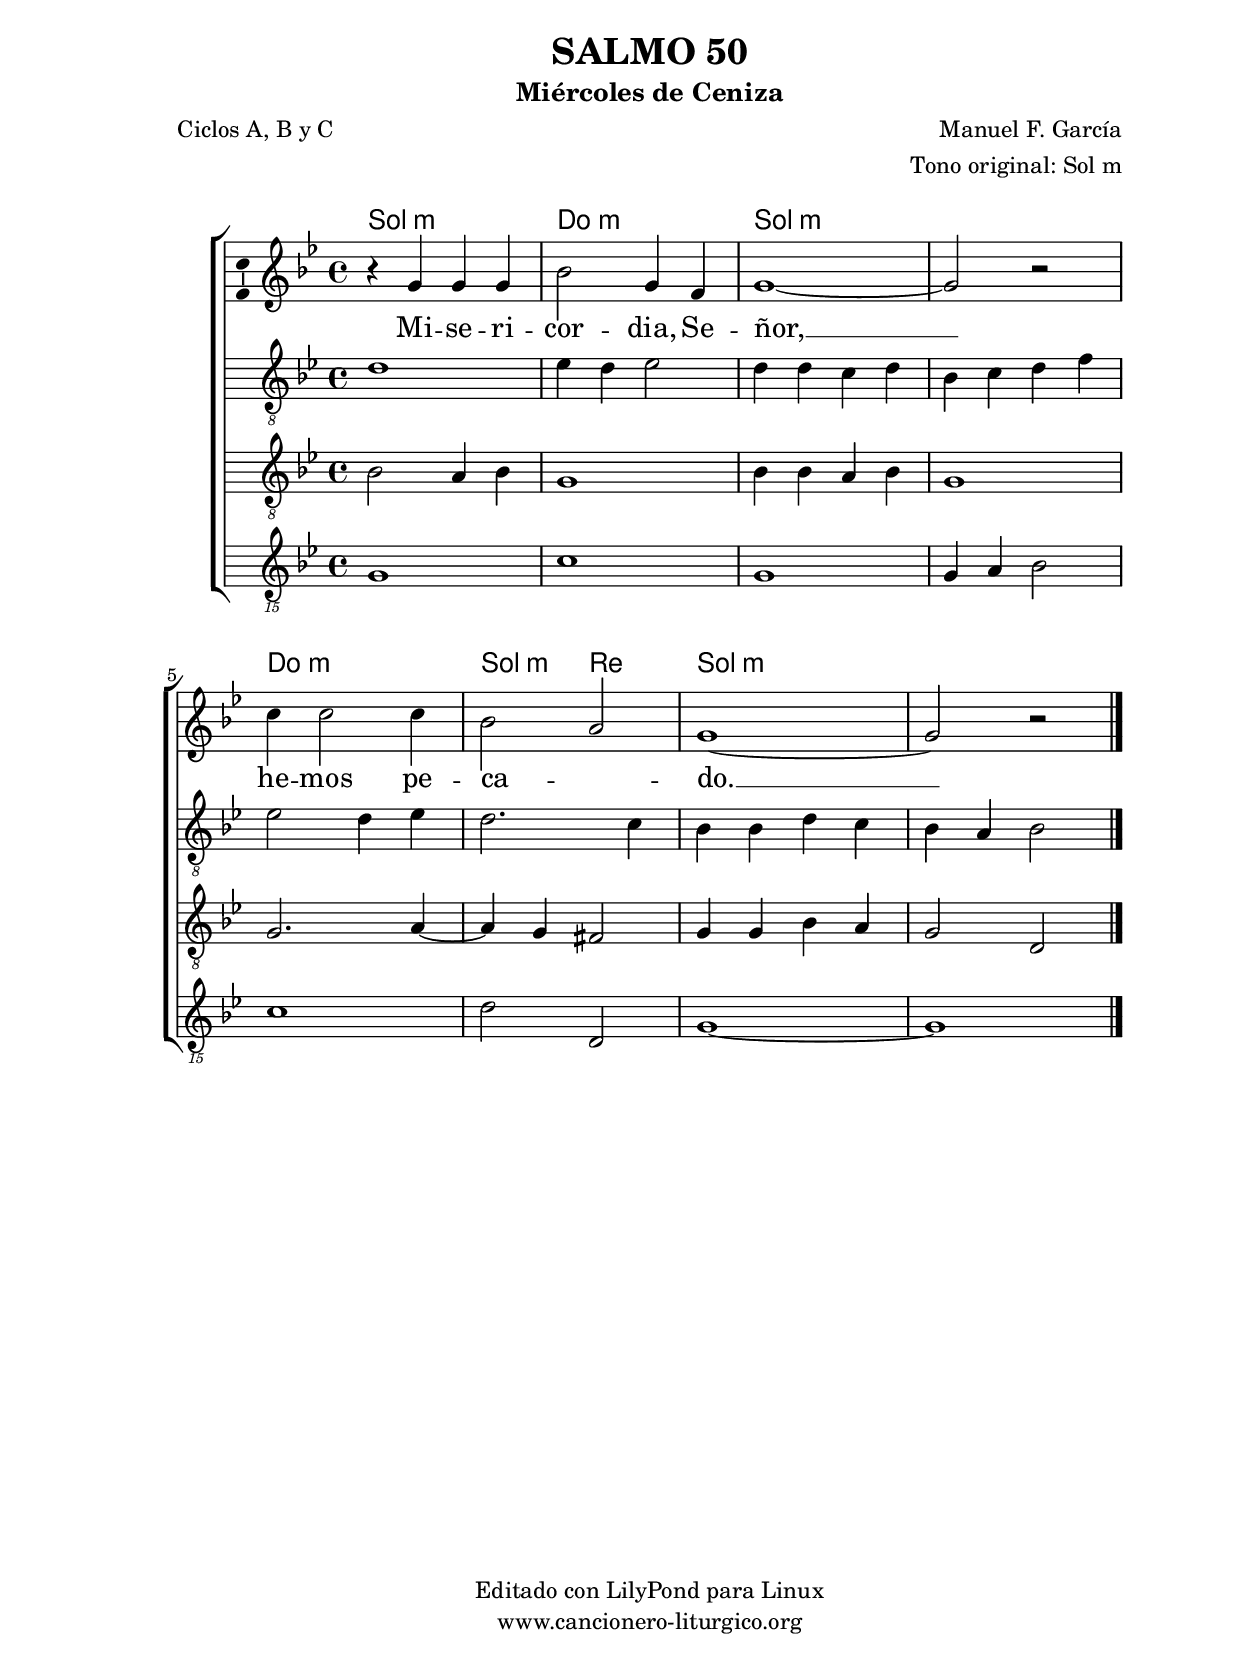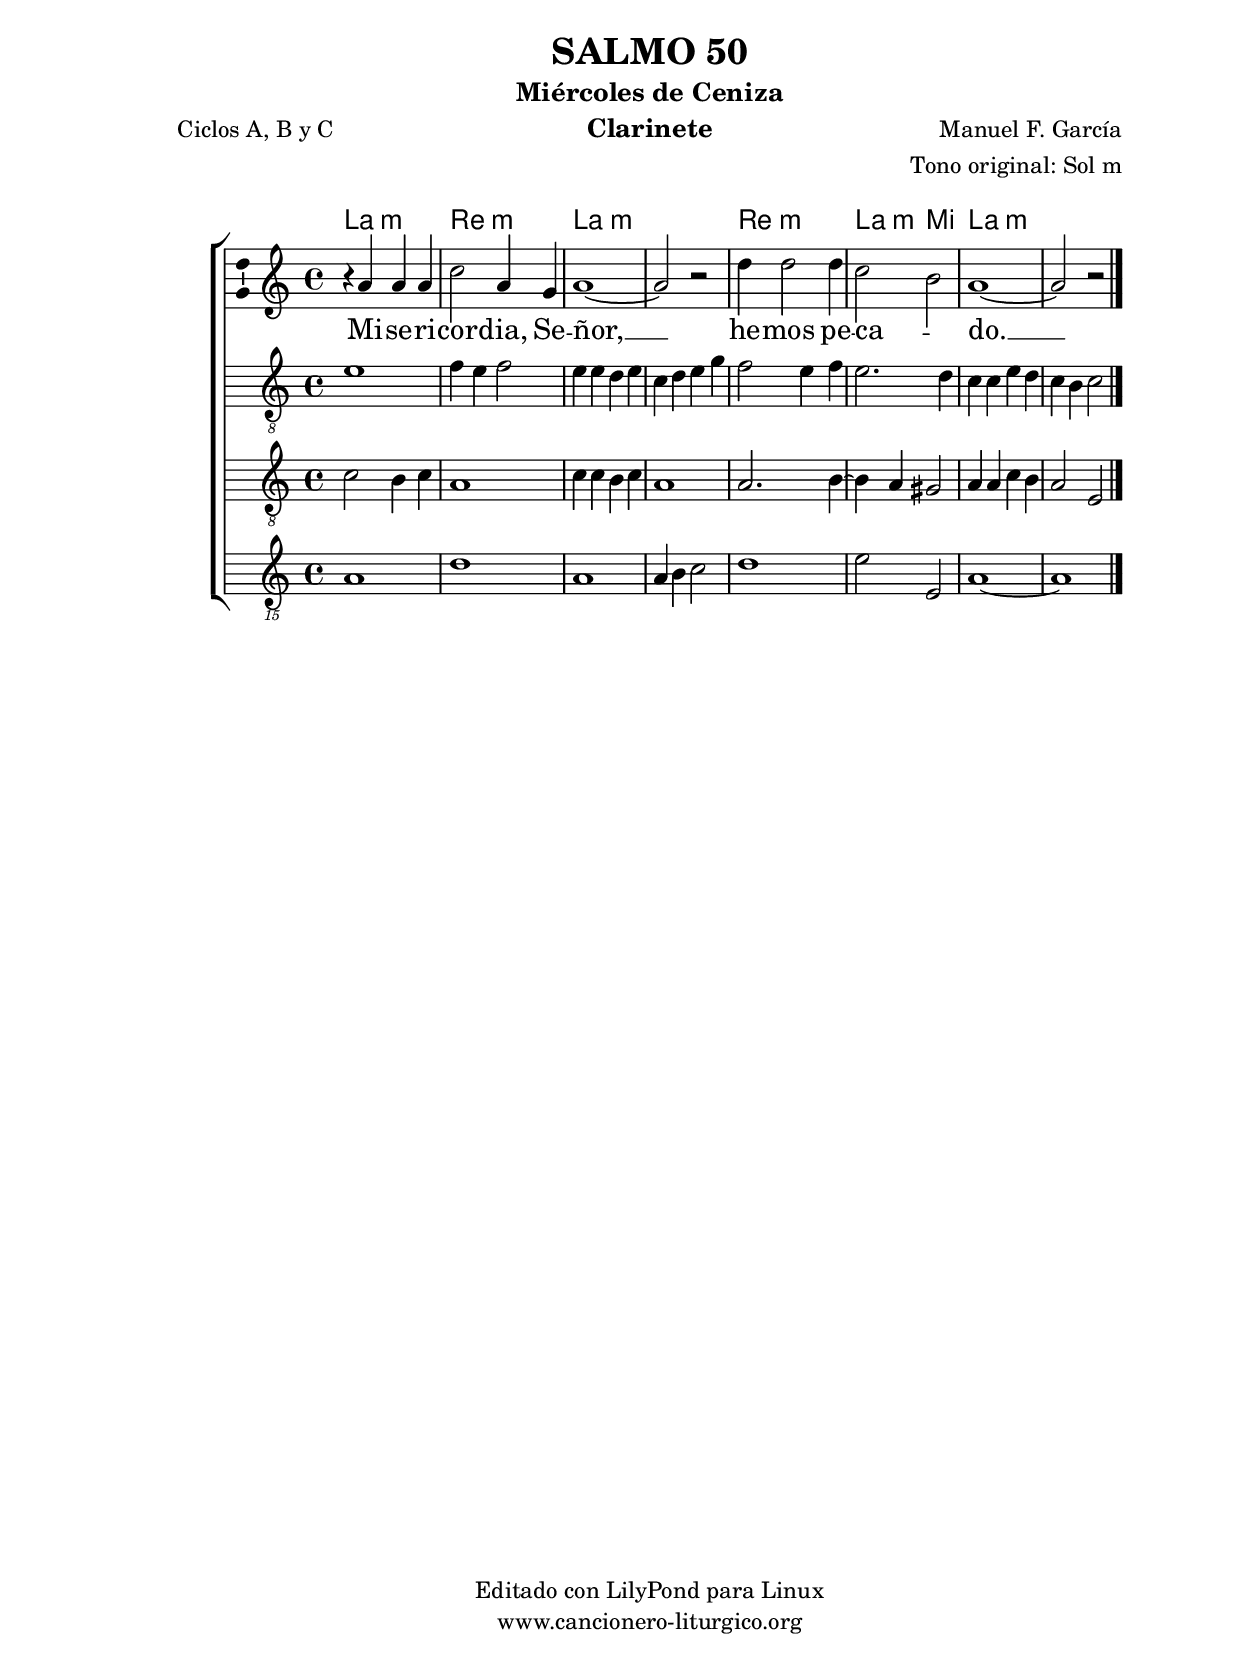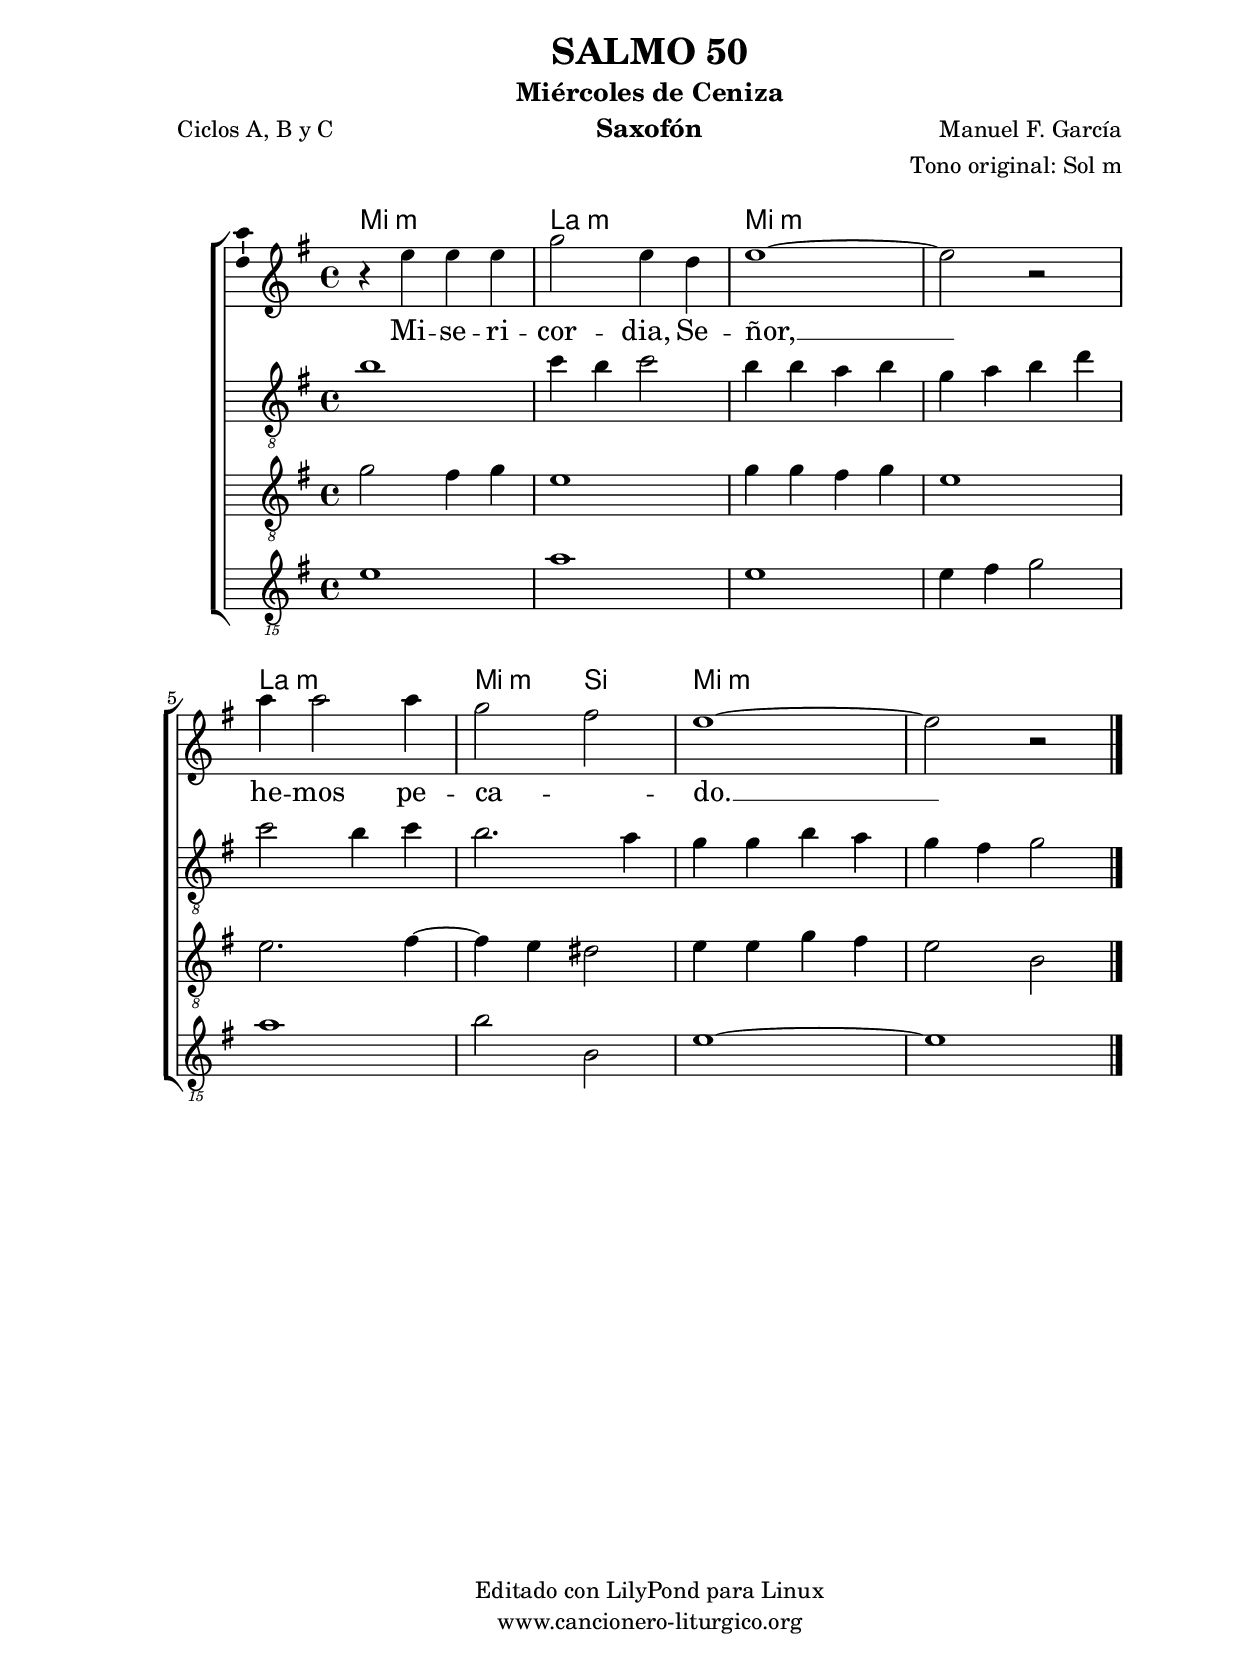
%
%para convertir .midi en .wav:
%timidity filename.midi -Ow -o finename.wav
%
%
%Para convertir de .wav a .mp3:
%lame -h -m j filename.wav
%
%
%para escuchar el midi:
%timidity nombrefichero.midi
%


%versión de lilypond para la que se ha escrito esta partitura:
\version "2.16.0"

	%Tamaño papel
	#(set-default-paper-size "a4")
	%Tamaño partitura
	#(set-global-staff-size 20)
	%No responde al pulsar sobre una nota
	#(ly:set-option 'point-and-click #f)

%parámetros del encabezamiento:
\header {
	title = "SALMO 50"
	subtitle = "Miércoles de Ceniza"
	composer = "Manuel F. García"
	poet = "Ciclos A, B y C"
	meter = ""
	arranger = "Tono original: Sol m"
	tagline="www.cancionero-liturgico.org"
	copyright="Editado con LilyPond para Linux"
	}

%parámetros asociados al papel:
\paper  {
	oddHeaderMarkup = \markup {\fill-line { \on-the-fly #not-first-page \fromproperty #'header:title \on-the-fly #not-first-page \fromproperty #'header:composer }}
	evenHeaderMarkup = \markup {\fill-line { \fromproperty #'header:composer \fromproperty #'header:title }}
	#(set-paper-size "a4")
	print-page-number = ##f
	first-page-number = 1
	print-first-page-number = ##f
%	head-separation = 3.0 \cm
	top-margin = 2.0 \cm
	bottom-margin = 0.5\cm
%%%	bottom-margin = -1.0\cm
	left-margin = 3.0 \cm
	line-width = 16.0 \cm 
	indent = 8\mm
	interscoreline = 2.\mm
	between-system-space = 15\mm
%	para que las partituras no llenen la hoja:
	ragged-bottom = ##t
%	idem para la última hoja:
	ragged-last-bottom = ##f
%	para que las partituras llenen el ancho del papel:
	ragged-last = ##f
	after-title-space = 2.5 \cm
%page-count=1
%system-count=8

	%Flexible Vertical Spacing
%	markup-markup-spacing =
%	#'((basic-distance . 15) (minimum-distance . 15) (padding . 3))
	markup-system-spacing =
	#'((basic-distance . 15) (minimum-distance . 15) (padding . 3))
	system-system-spacing =
	#'((basic-distance . 15) (minimum-distance . 15) (padding . 3))
	score-system-spacing =
	#'((basic-distance . 15) (minimum-distance . 15) (padding . 5))
%	top-system-spacing = % header
%	#'((basic-distance . 8) (minimum-distance . 0) (padding . 3))
%	top-markup-spacing =
%	#'((basic-distance . 20) (minimum-distance . 20) (padding . 3))
	last-bottom-spacing = % footer
	#'((basic-distance . 5) (minimum-distance . 5) (padding . 3))
%	score-markup-spacing =
%	#'((basic-distance . 16) (minimum-distance . 13) (padding . 3))

	}


%parámetros que afectan a toda la partitura:
global =  {
	%clave de sol (G):
	\clef G
	%armadura:
%	\transpose a c'
	\key g \minor
	\tempo 4=140
	\set Score.tempoHideNote = ##t
	}


acordes = {
	\italianChords
	\chordmode {
%	\transpose a c'
{
g1:m c:m g:m g:m c:m g2:m d g1:m s
	}
	}
}


melodia = 
%	\transpose a c'
{
	\relative c''{
	\time 4/4

r4 g4 g g
bes2 g4 f
g1~
g2 r2
c4 c2 c4
bes2 a
g1~
g2 r2

	\bar "|."
	}
	}

melodiados = 
%	\transpose a c'
{
	\relative c'{
	\time 4/4

\clef "G_8"
d1
ees4 d ees2
d4 d c d
bes4 c d f
ees2 d4 ees
d2. c4
bes4 bes d c
bes4 a bes2

	\bar "|."
	}
	}

melodiatres = 
%	\transpose a c'
{
	\relative c'{
	\time 4/4
%\clef F
\clef "G_8"
bes2 a4 bes g1
bes4 bes a bes
g1
g2. a4~
a4 g fis2
g4 g bes a
g2 d2

	\bar "|."
	}
	}

melodiacuatro = 
%	\transpose a c'
{
	\relative c{
	\time 4/4
%\clef F
\clef "G_15"
g1
c1
g1
g4 a bes2
c1
d2 d,
g1~
g1

	\bar "|."
	}
	}

texto = \lyricmode {
Mi -- se -- ri -- cor -- dia, Se -- ñor, __ he -- mos pe -- ca -- _ do. __
	}


acordesStaff = \context ChordNames = acordesStaff <<
	\set chordChanges = ##t
	\acordes
	>>


vozStaff = \context Voice = vozStaff
\with {\consists "Ambitus_engraver"}
<<
%	\set Staff.instrumentName = ""
%	\set Staff.shortInstrumentName = ""
%	\set Staff.midiInstrument = #"clarinet"
%	\set Staff.midiInstrument = #"cello"
%	\set Staff.midiInstrument = #"flute"
	\set Staff.midiInstrument = #"electric guitar (jazz)"
%	\set Staff.midiInstrument = #"english horn"
%	\set Staff.midiInstrument = #"violin"
%	\set Staff.midiInstrument = #"glockenspiel"
	\set Staff.midiMinimumVolume = #0.7
	\set Staff.midiMaximumVolume = #0.9
	\global
	\melodia
	>>

vozdosStaff = \context Voice = vozdosStaff
<<
%	\set Staff.instrumentName = "Clarinete 1"
%	\set Staff.shortInstrumentName = "C"
	\override Staff.StaffSymbol #'staff-space = #(magstep -0.35)
	\set Staff.midiInstrument = #"english horn"
	\set Staff.midiMinimumVolume = #0.4
	\set Staff.midiMaximumVolume = #0.5
	\global
	\melodiados
	>>

voztresStaff = \context Voice = voztresStaff
<<
%	\set Staff.instrumentName = "Saxofón"
%	\set Staff.shortInstrumentName = "S"
	\override Staff.StaffSymbol #'staff-space = #(magstep -0.35)
	\set Staff.midiInstrument = #"violin"
	\set Staff.midiMinimumVolume = #0.4
	\set Staff.midiMaximumVolume = #0.5
	\global
	\melodiatres
	>>

vozcuatroStaff = \context Voice = vozcuatroStaff
<<
%	\set Staff.instrumentName = "Saxofón"
%	\set Staff.shortInstrumentName = "S"
	\override Staff.StaffSymbol #'staff-space = #(magstep -0.35)
	\set Staff.midiInstrument = #"violin"
	\set Staff.midiMinimumVolume = #0.4
	\set Staff.midiMaximumVolume = #0.5
	\global
	\melodiacuatro
	>>


textoStaff = \context Lyrics = textoStaff <<
	\lyricsto vozStaff \texto
	>>

\book {
	\score {
		\context ChoirStaff {
%			\override StaffGroup.SystemStartBracket #'collapse-height = #1
%			\override Score.SystemStartBar #'collapse-height = #1
			<<
			\acordesStaff
			\vozStaff
			\textoStaff
			\vozdosStaff
			\voztresStaff
			\vozcuatroStaff
			>>
			}
		\layout {
	    		\context {
				\Lyrics
				\override LyricText #'font-size = #2
				}
	   		 \context {
				\Score
				%fontSize = #3
				\override StaffSymbol #'staff-space = #(magstep +3)
				%\override Beam #'thickness = #0.55
				%\override SpacingSpanner #'spacing-increment = #1.0
				%\override Slur #'height-limit = #1.5
				}
			}
		}
	\score {
		\unfoldRepeats
		\context ChoirStaff {
			<<
			\acordesStaff
			\vozStaff
			\vozdosStaff
			\voztresStaff
			\vozcuatroStaff
			>>
			}
		\midi {
	  		\context {
	  			\Score
				tempoWholesPerMinute = #(ly:make-moment 70 4)
				}
			}
		}
	}

%Partitura para clarinete
#(define output-suffix "C")
\book {
	\header{
		instrument = "Clarinete"
		}
	\score {
		\context ChoirStaff {
%			\override StaffGroup.SystemStartBracket #'collapse-height = #1
%			\override Score.SystemStartBar #'collapse-height = #1
\transpose c d
			<<
			\acordesStaff
			\vozStaff
			\textoStaff
			\vozdosStaff
			\voztresStaff
			\vozcuatroStaff
			>>
			}
		\layout {
	    		\context {
				\Lyrics
				\override LyricText #'font-size = #2
				}
	   		 \context {
				\Score
				%fontSize = #3
				\override StaffSymbol #'staff-space = #(magstep +3)
				%\override Beam #'thickness = #0.55
				%\override SpacingSpanner #'spacing-increment = #1.0
				%\override Slur #'height-limit = #1.5
				}
			}
		}
	}

%Partitura para saxofón
#(define output-suffix "S")
\book {
	\header{
		instrument = "Saxofón"
		}
	\score {
		\context ChoirStaff {
%			\override StaffGroup.SystemStartBracket #'collapse-height = #1
%			\override Score.SystemStartBar #'collapse-height = #1
\transpose c a
			<<
			\acordesStaff
			\vozStaff
			\textoStaff
			\vozdosStaff
			\voztresStaff
			\vozcuatroStaff
			>>
			}
		\layout {
	    		\context {
				\Lyrics
				\override LyricText #'font-size = #2
				}
	   		 \context {
				\Score
				%fontSize = #3
				\override StaffSymbol #'staff-space = #(magstep +3)
				%\override Beam #'thickness = #0.55
				%\override SpacingSpanner #'spacing-increment = #1.0
				%\override Slur #'height-limit = #1.5
				}
			}
		}
	}

